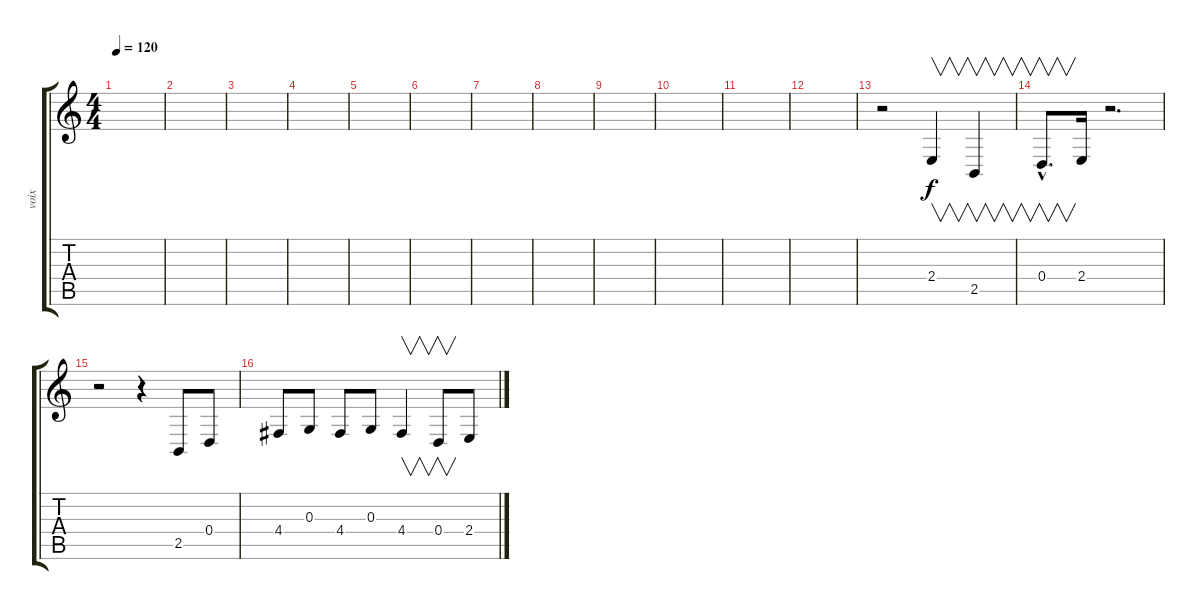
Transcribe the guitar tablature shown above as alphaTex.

\track ("voix" "voix") {instrument tenorsax}
\staff {score tabs}
\tuning (E4 B3 G3 D3 A2 E2) {hide}
\ts (4 4)
\tempo 120
\clef g2
\ks c
|
|
|
|
|
|
|
|
|
|
|
|
r.2 2.4.4{v} 2.5.4{v} |
0.4{hac}.8{v d} 2.4.16 r.2{d} |
r.2 r.4 2.5.8 0.4.8 |
4.4.8 0.3.8 4.4.8 0.3.8 4.4.4{v} 0.4.8{v} 2.4.8
